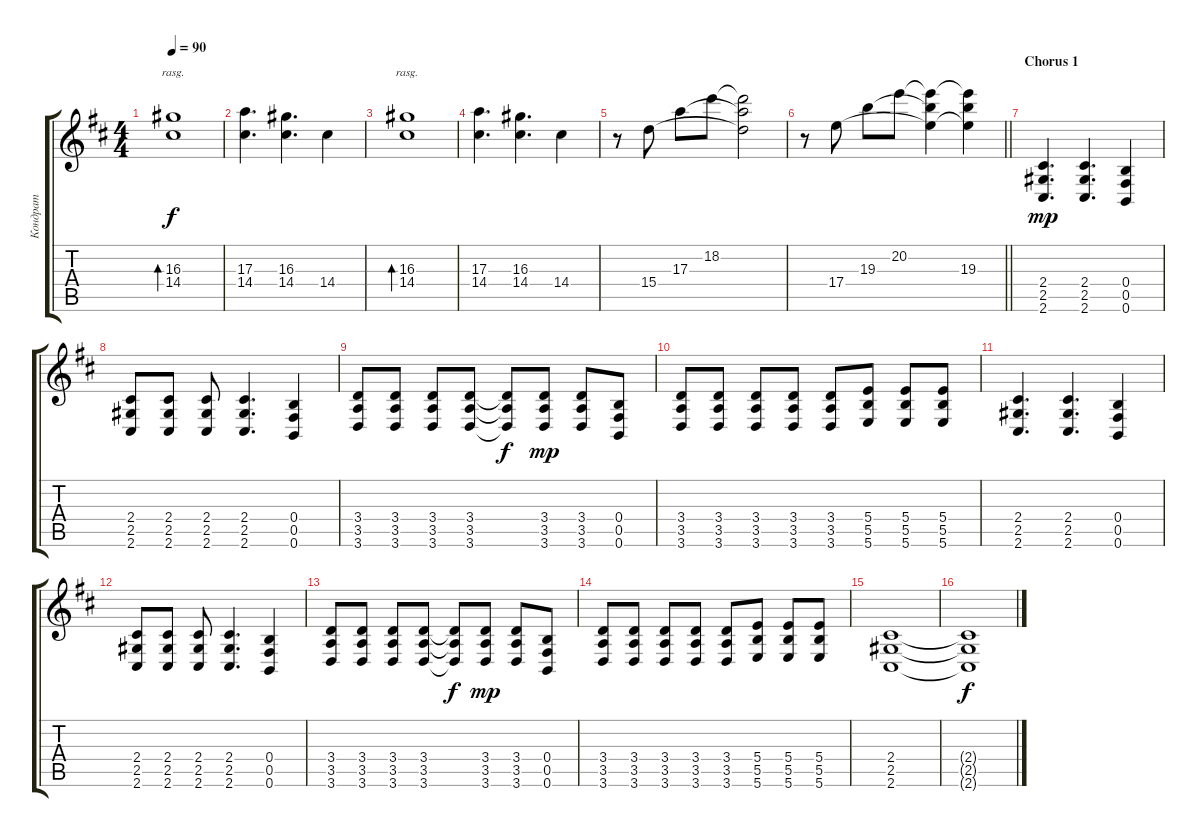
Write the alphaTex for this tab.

\track ("Кондрат" "Кондрат") {instrument electricguitarclean}
\staff {score tabs}
\tuning (Db4 Ab3 E3 B2 Gb2 B1) {hide}
\ts (4 4)
\tempo 90
\clef g2
\ks bminor
(16.3 14.4).1{bd 120 rasg ii dy f} |
(17.3 14.4).4{d} (16.3 14.4).4{d} 14.4.4 |
(16.3 14.4).1{bd 120 rasg ii} |
(17.3 14.4).4{d} (16.3 14.4).4{d} 14.4.4 |
r.8 15.4.8 17.3.8 18.2.8 (18.2{t} 17.3{t} 15.4{t}).2 |
\barLineRight lightlight
r.8 17.4.8 19.3.8 20.2.8 (20.2{t} 19.3{t} 17.4{t}).4 (20.2{t} 19.3 17.4{t}).4 |
\section ("" "Chorus 1")
(2.4 2.5 2.6).4{d dy mp instrument distortionguitar} (2.4 2.5 2.6).4{d} (0.4 0.5 0.6).4 |
(2.4 2.5 2.6).8 (2.4 2.5 2.6).8 (2.4 2.5 2.6).8 (2.4 2.5 2.6).4{d} (0.4 0.5 0.6).4 |
(3.4 3.5 3.6).8 (3.4 3.5 3.6).8 (3.4 3.5 3.6).8 (3.4 3.5 3.6).8 (3.4{t} 3.5{t} 3.6{t}).8{dy f} (3.4 3.5 3.6).8{dy mp} (3.4 3.5 3.6).8 (0.4 0.5 0.6).8 |
(3.4 3.5 3.6).8 (3.4 3.5 3.6).8 (3.4 3.5 3.6).8 (3.4 3.5 3.6).8 (3.4 3.5 3.6).8 (5.4 5.5 5.6).8 (5.4 5.5 5.6).8 (5.4 5.5 5.6).8 |
(2.4 2.5 2.6).4{d instrument distortionguitar} (2.4 2.5 2.6).4{d} (0.4 0.5 0.6).4 |
(2.4 2.5 2.6).8 (2.4 2.5 2.6).8 (2.4 2.5 2.6).8 (2.4 2.5 2.6).4{d} (0.4 0.5 0.6).4 |
(3.4 3.5 3.6).8 (3.4 3.5 3.6).8 (3.4 3.5 3.6).8 (3.4 3.5 3.6).8 (3.4{t} 3.5{t} 3.6{t}).8{dy f} (3.4 3.5 3.6).8{dy mp} (3.4 3.5 3.6).8 (0.4 0.5 0.6).8 |
(3.4 3.5 3.6).8 (3.4 3.5 3.6).8 (3.4 3.5 3.6).8 (3.4 3.5 3.6).8 (3.4 3.5 3.6).8 (5.4 5.5 5.6).8 (5.4 5.5 5.6).8 (5.4 5.5 5.6).8 |
(2.4 2.5 2.6).1 |
(2.4{t} 2.5{t} 2.6{t}).1{dy f}
